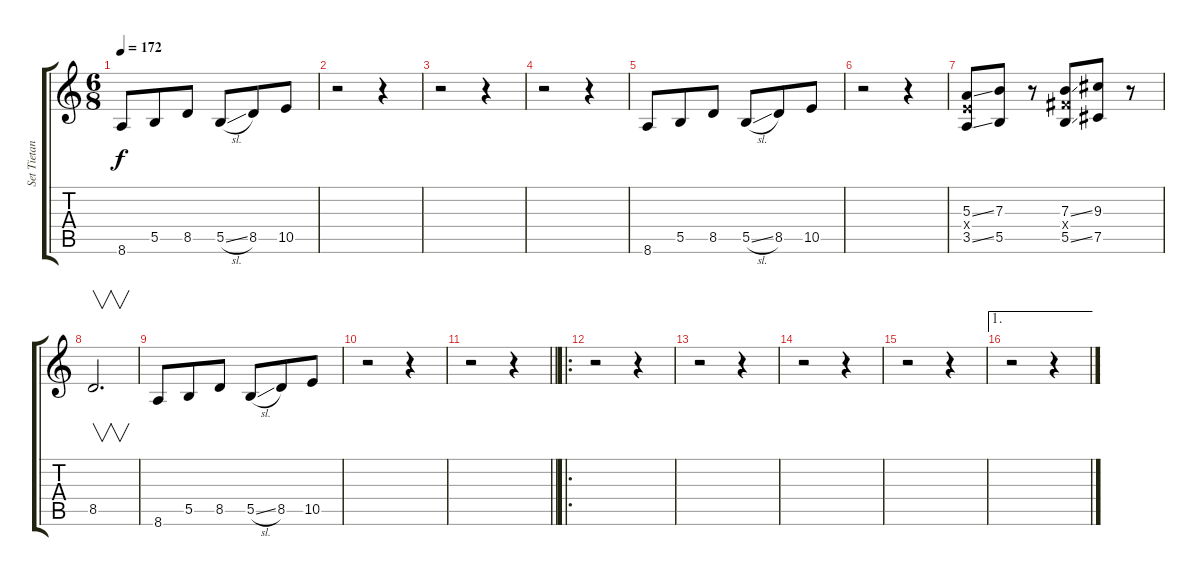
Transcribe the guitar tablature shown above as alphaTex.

\track ("Set Tietan (Lead)" "Set Tietan") {instrument distortionguitar}
\staff {score tabs}
\tuning (Db4 Ab3 E3 B2 Gb2 Db2) {hide}
\ts (6 8)
\tempo 172
\clef g2
\ks c
8.6.8{dy f} 5.5.8 8.5.8 5.5{sl}.8 8.5.8 10.5.8 |
r.2 r.4 |
r.2 r.4 |
r.2 r.4 |
8.6.8 5.5.8 8.5.8 5.5{sl}.8 8.5.8 10.5.8 |
r.2 r.4 |
(5.3{ss} 5.4{x} 3.5{ss}).8 (7.3 5.5).8 r.8 (7.3{ss} 7.4{x} 5.5{ss}).8 (9.3 7.5).8 r.8 |
8.5.2{v d} |
8.6.8 5.5.8 8.5.8 5.5{sl}.8 8.5.8 10.5.8 |
r.2 r.4 |
\barLineRight lightlight
r.2 r.4 |
\ro
r.2 r.4 |
r.2 r.4 |
r.2 r.4 |
r.2 r.4 |
\ae 1
r.2 r.4
